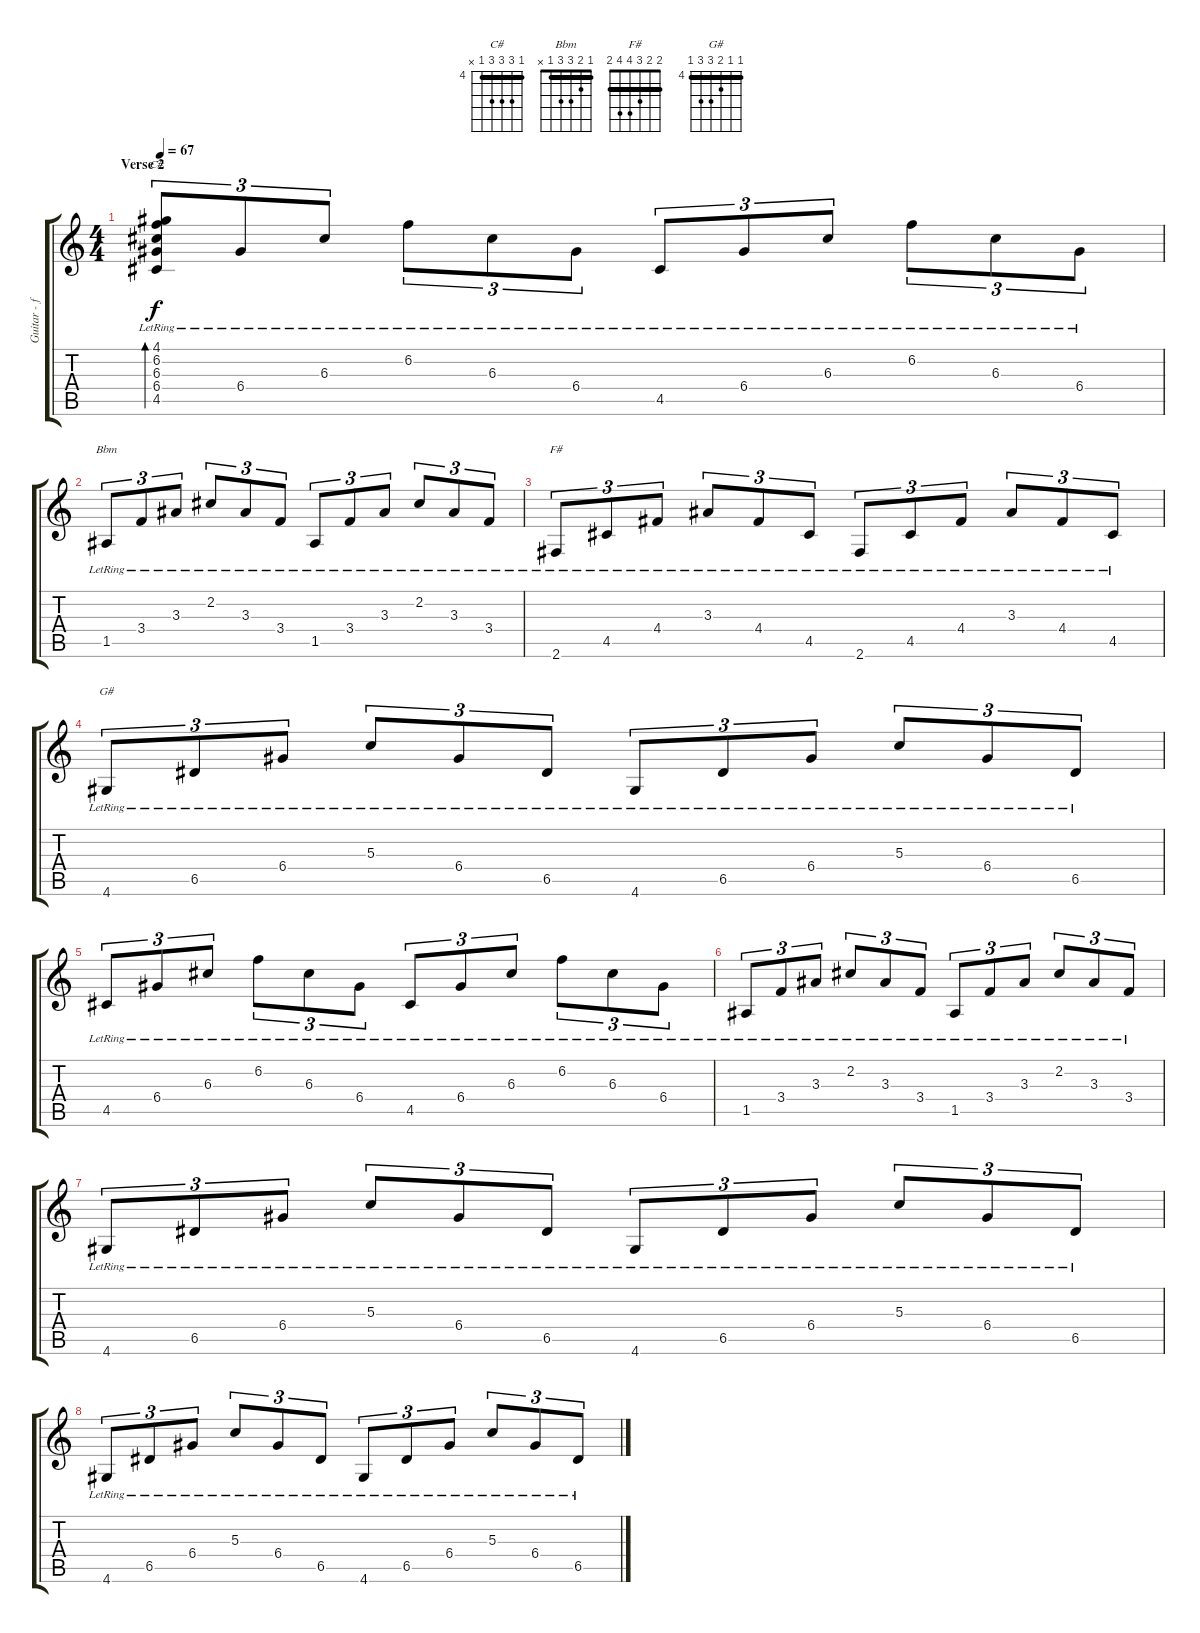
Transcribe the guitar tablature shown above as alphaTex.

\track ("Guitar - fingerstyle" "Guitar - f") {instrument electricguitarjazz}
\staff {score tabs}
\tuning (E4 B3 G3 D3 A2 E2) {hide}
\chord ("C#" 4 6 6 6 4 x) {firstfret 4 barre 4}
\chord ("Bbm" 1 2 3 3 1 x) {barre 1}
\chord ("F#" 2 2 3 4 4 2) {barre 2}
\chord ("G#" 4 4 5 6 6 4) {firstfret 4 barre 4}
\ts (4 4)
\section ("" "Verse 2")
\tempo 67
\clef g2
\ks c
(4.1{lr} 6.2{lr} 6.3{lr} 6.4{lr} 4.5{lr}).8{tu (3 2) bd 120 ch "C#" dy f volume 13} 6.4{lr}.8{tu (3 2)} 6.3{lr}.8{tu (3 2)} 6.2{lr}.8{tu (3 2)} 6.3{lr}.8{tu (3 2)} 6.4{lr}.8{tu (3 2)} 4.5{lr}.8{tu (3 2)} 6.4{lr}.8{tu (3 2)} 6.3{lr}.8{tu (3 2)} 6.2{lr}.8{tu (3 2)} 6.3{lr}.8{tu (3 2)} 6.4{lr}.8{tu (3 2)} |
1.5{lr}.8{tu (3 2) ch "Bbm"} 3.4{lr}.8{tu (3 2)} 3.3{lr}.8{tu (3 2)} 2.2{lr}.8{tu (3 2)} 3.3{lr}.8{tu (3 2)} 3.4{lr}.8{tu (3 2)} 1.5{lr}.8{tu (3 2)} 3.4{lr}.8{tu (3 2)} 3.3{lr}.8{tu (3 2)} 2.2{lr}.8{tu (3 2)} 3.3{lr}.8{tu (3 2)} 3.4{lr}.8{tu (3 2)} |
2.6{lr}.8{tu (3 2) ch "F#"} 4.5{lr}.8{tu (3 2)} 4.4{lr}.8{tu (3 2)} 3.3{lr}.8{tu (3 2)} 4.4{lr}.8{tu (3 2)} 4.5{lr}.8{tu (3 2)} 2.6{lr}.8{tu (3 2)} 4.5{lr}.8{tu (3 2)} 4.4{lr}.8{tu (3 2)} 3.3{lr}.8{tu (3 2)} 4.4{lr}.8{tu (3 2)} 4.5{lr}.8{tu (3 2)} |
4.6{lr}.8{tu (3 2) ch "G#"} 6.5{lr}.8{tu (3 2)} 6.4{lr}.8{tu (3 2)} 5.3{lr}.8{tu (3 2)} 6.4{lr}.8{tu (3 2)} 6.5{lr}.8{tu (3 2)} 4.6{lr}.8{tu (3 2)} 6.5{lr}.8{tu (3 2)} 6.4{lr}.8{tu (3 2)} 5.3{lr}.8{tu (3 2)} 6.4{lr}.8{tu (3 2)} 6.5{lr}.8{tu (3 2)} |
4.5{lr}.8{tu (3 2)} 6.4{lr}.8{tu (3 2)} 6.3{lr}.8{tu (3 2)} 6.2{lr}.8{tu (3 2)} 6.3{lr}.8{tu (3 2)} 6.4{lr}.8{tu (3 2)} 4.5{lr}.8{tu (3 2)} 6.4{lr}.8{tu (3 2)} 6.3{lr}.8{tu (3 2)} 6.2{lr}.8{tu (3 2)} 6.3{lr}.8{tu (3 2)} 6.4{lr}.8{tu (3 2)} |
1.5{lr}.8{tu (3 2)} 3.4{lr}.8{tu (3 2)} 3.3{lr}.8{tu (3 2)} 2.2{lr}.8{tu (3 2)} 3.3{lr}.8{tu (3 2)} 3.4{lr}.8{tu (3 2)} 1.5{lr}.8{tu (3 2)} 3.4{lr}.8{tu (3 2)} 3.3{lr}.8{tu (3 2)} 2.2{lr}.8{tu (3 2)} 3.3{lr}.8{tu (3 2)} 3.4{lr}.8{tu (3 2)} |
4.6{lr}.8{tu (3 2)} 6.5{lr}.8{tu (3 2)} 6.4{lr}.8{tu (3 2)} 5.3{lr}.8{tu (3 2)} 6.4{lr}.8{tu (3 2)} 6.5{lr}.8{tu (3 2)} 4.6{lr}.8{tu (3 2)} 6.5{lr}.8{tu (3 2)} 6.4{lr}.8{tu (3 2)} 5.3{lr}.8{tu (3 2)} 6.4{lr}.8{tu (3 2)} 6.5{lr}.8{tu (3 2)} |
4.6{lr}.8{tu (3 2)} 6.5{lr}.8{tu (3 2)} 6.4{lr}.8{tu (3 2)} 5.3{lr}.8{tu (3 2)} 6.4{lr}.8{tu (3 2)} 6.5{lr}.8{tu (3 2)} 4.6{lr}.8{tu (3 2)} 6.5{lr}.8{tu (3 2)} 6.4{lr}.8{tu (3 2)} 5.3{lr}.8{tu (3 2)} 6.4{lr}.8{tu (3 2)} 6.5{lr}.8{tu (3 2)}
